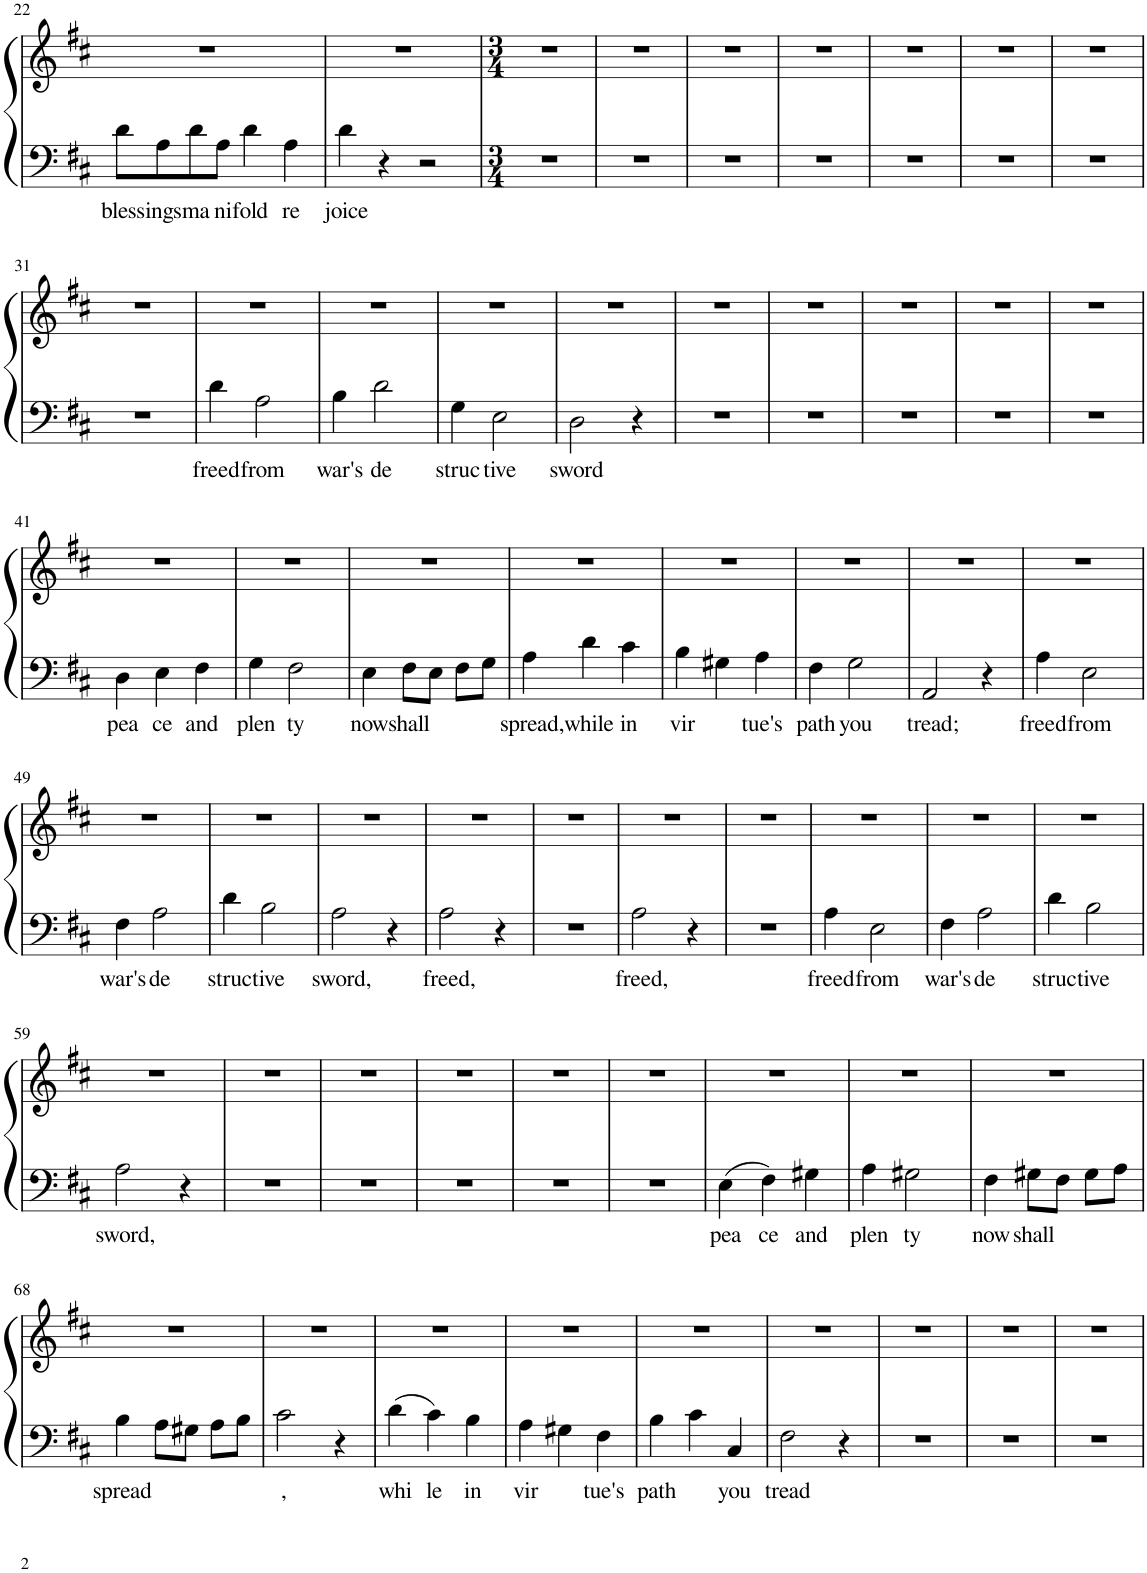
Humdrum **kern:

**kern	**text	**kern
*part1	*part1	*part1
*staff2	*staff2	*staff1
*I"Piano	*	*
*I'Pno.	*	*
!!LO:PB:g=z
*clefF4	*	*clefG2
*k[f#c#]	*	*k[f#c#]
*M4/4	*	*M4/4
*met(c)	*	*met(c)
=22	=22	=22
!	!LO:LY:b	!
8d\L	bless	1r
!	!LO:LY:b	!
8A\	ings	.
!	!LO:LY:b	!
8d\	ma	.
!	!LO:LY:b	!
8A\J	ni	.
!	!LO:LY:b	!
4d\	fold	.
!	!LO:LY:b	!
4A\	re	.
=23	=23	=23
!	!LO:LY:b	!
4d\	joice	1r
4r	.	.
2r	.	.
=24	=24	=24
*M3/4	*	*M3/4
2.r	.	2.r
=25	=25	=25
2.r	.	2.r
=26	=26	=26
2.r	.	2.r
=27	=27	=27
2.r	.	2.r
=28	=28	=28
2.r	.	2.r
=29	=29	=29
2.r	.	2.r
=30	=30	=30
2.r	.	2.r
!!LO:LB:g=z
=31	=31	=31
2.r	.	2.r
=32	=32	=32
!	!LO:LY:b	!
4d\	freed	2.r
!	!LO:LY:b	!
2A\	from	.
=33	=33	=33
!	!LO:LY:b	!
4B\	war's	2.r
!	!LO:LY:b	!
2d\	de	.
=34	=34	=34
!	!LO:LY:b	!
4G\	struc	2.r
!	!LO:LY:b	!
2E\	tive	.
=35	=35	=35
!	!LO:LY:b	!
2D\	sword	2.r
4r	.	.
=36	=36	=36
2.r	.	2.r
=37	=37	=37
2.r	.	2.r
=38	=38	=38
2.r	.	2.r
=39	=39	=39
2.r	.	2.r
=40	=40	=40
2.r	.	2.r
!!LO:LB:g=z
=41	=41	=41
!	!LO:LY:b	!
4D\	pea	2.r
!	!LO:LY:b	!
4E\	ce	.
!	!LO:LY:b	!
4F#\	and	.
=42	=42	=42
!	!LO:LY:b	!
4G\	plen	2.r
!	!LO:LY:b	!
2F#\	ty	.
=43	=43	=43
!	!LO:LY:b	!
4E\	now	2.r
!	!LO:LY:b	!
8F#\L	shall	.
8E\J	.	.
8F#\L	.	.
8G\J	.	.
=44	=44	=44
!	!LO:LY:b	!
4A\	spread,	2.r
!	!LO:LY:b	!
4d\	while	.
!	!LO:LY:b	!
4c#\	in	.
=45	=45	=45
!	!LO:LY:b	!
4B\	vir	2.r
4G#X\	.	.
!	!LO:LY:b	!
4A\	tue's	.
=46	=46	=46
!	!LO:LY:b	!
4F#\	path	2.r
!	!LO:LY:b	!
2G\	you	.
=47	=47	=47
!	!LO:LY:b	!
2AA/	tread;	2.r
4r	.	.
=48	=48	=48
!	!LO:LY:b	!
4A\	freed	2.r
!	!LO:LY:b	!
2E\	from	.
!!LO:LB:g=z
=49	=49	=49
!	!LO:LY:b	!
4F#\	war's	2.r
!	!LO:LY:b	!
2A\	de	.
=50	=50	=50
!	!LO:LY:b	!
4d\	struc	2.r
!	!LO:LY:b	!
2B\	tive	.
=51	=51	=51
!	!LO:LY:b	!
2A\	sword,	2.r
4r	.	.
=52	=52	=52
!	!LO:LY:b	!
2A\	freed,	2.r
4r	.	.
=53	=53	=53
2.r	.	2.r
=54	=54	=54
!	!LO:LY:b	!
2A\	freed,	2.r
4r	.	.
=55	=55	=55
2.r	.	2.r
=56	=56	=56
!	!LO:LY:b	!
4A\	freed	2.r
!	!LO:LY:b	!
2E\	from	.
=57	=57	=57
!	!LO:LY:b	!
4F#\	war's	2.r
!	!LO:LY:b	!
2A\	de	.
=58	=58	=58
!	!LO:LY:b	!
4d\	struc	2.r
!	!LO:LY:b	!
2B\	tive	.
!!LO:LB:g=z
=59	=59	=59
!	!LO:LY:b	!
2A\	sword,	2.r
4r	.	.
=60	=60	=60
2.r	.	2.r
=61	=61	=61
2.r	.	2.r
=62	=62	=62
2.r	.	2.r
=63	=63	=63
2.r	.	2.r
=64	=64	=64
2.r	.	2.r
=65	=65	=65
!	!LO:LY:b	!
4E\	pea	2.r
!	!LO:LY:b	!
4F#\	ce	.
!	!LO:LY:b	!
4G#X\	and	.
=66	=66	=66
!	!LO:LY:b	!
4A\	plen	2.r
!	!LO:LY:b	!
2G#X\	ty	.
=67	=67	=67
!	!LO:LY:b	!
4F#\	now	2.r
!	!LO:LY:b	!
8G#X\L	shall	.
8F#\J	.	.
8G#\L	.	.
8A\J	.	.
!!LO:LB:g=z
=68	=68	=68
!	!LO:LY:b	!
4B\	spread	2.r
8A\L	.	.
8G#X\J	.	.
8A\L	.	.
8B\J	.	.
=69	=69	=69
!	!LO:LY:b	!
2c#\	,	2.r
4r	.	.
=70	=70	=70
!	!LO:LY:b	!
4d\	whi	2.r
!	!LO:LY:b	!
4c#\	le	.
!	!LO:LY:b	!
4B\	in	.
=71	=71	=71
!	!LO:LY:b	!
4A\	vir	2.r
4G#X\	.	.
!	!LO:LY:b	!
4F#\	tue's	.
=72	=72	=72
!	!LO:LY:b	!
4B\	path	2.r
4c#\	.	.
!	!LO:LY:b	!
4C#/	you	.
=73	=73	=73
!	!LO:LY:b	!
2F#\	tread	2.r
4r	.	.
=74	=74	=74
2.r	.	2.r
=75	=75	=75
2.r	.	2.r
=76	=76	=76
2.r	.	2.r
=	=	=
*-	*-	*-
